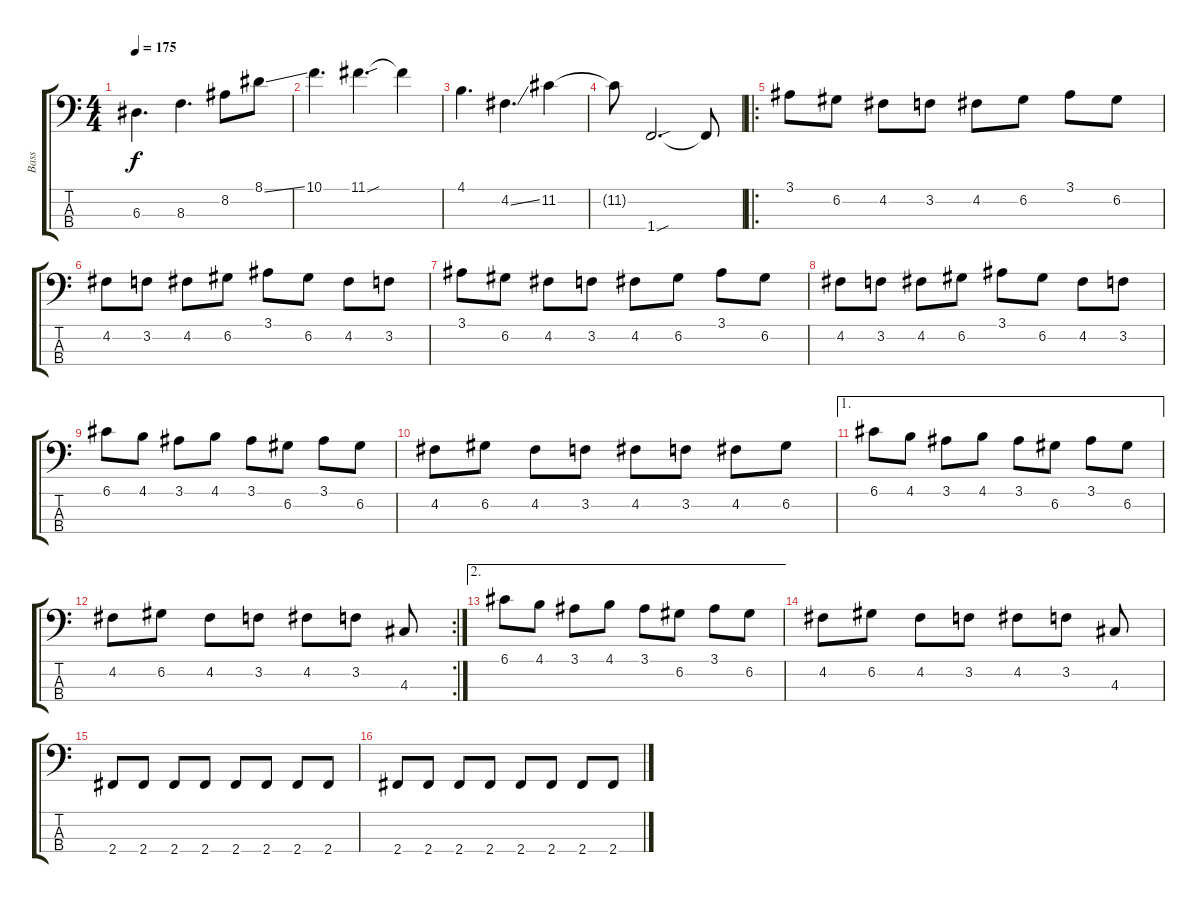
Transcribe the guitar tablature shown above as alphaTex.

\track ("Bass" "Bass") {instrument electricbasspick}
\staff {score tabs}
\tuning (G2 D2 A1 E1) {hide}
\ts (4 4)
\tempo 175
\clef f4
\ks c
6.3.4{d dy f} 8.3.4{d} 8.2.8 8.1{ss}.8 |
10.1.4{d} 11.1{sou}.4{d} 11.1{t}.4 |
4.1.4{d} 4.2{ss}.4{d} 11.2.4 |
11.2{t}.8 1.4{sou}.2{d} 1.4{t}.8 |
\ro
3.1.8 6.2.8 4.2.8 3.2.8 4.2.8 6.2.8 3.1.8 6.2.8 |
4.2.8 3.2.8 4.2.8 6.2.8 3.1.8 6.2.8 4.2.8 3.2.8 |
3.1.8 6.2.8 4.2.8 3.2.8 4.2.8 6.2.8 3.1.8 6.2.8 |
4.2.8 3.2.8 4.2.8 6.2.8 3.1.8 6.2.8 4.2.8 3.2.8 |
6.1.8 4.1.8 3.1.8 4.1.8 3.1.8 6.2.8 3.1.8 6.2.8 |
4.2.8 6.2.8 4.2.8 3.2.8 4.2.8 3.2.8 4.2.8 6.2.8 |
\ae 1
6.1.8 4.1.8 3.1.8 4.1.8 3.1.8 6.2.8 3.1.8 6.2.8 |
\rc 2
4.2.8 6.2.8 4.2.8 3.2.8 4.2.8 3.2.8 4.3.8 |
\ae 2
6.1.8 4.1.8 3.1.8 4.1.8 3.1.8 6.2.8 3.1.8 6.2.8 |
4.2.8 6.2.8 4.2.8 3.2.8 4.2.8 3.2.8 4.3.8 |
2.4.8 2.4.8 2.4.8 2.4.8 2.4.8 2.4.8 2.4.8 2.4.8 |
2.4.8 2.4.8 2.4.8 2.4.8 2.4.8 2.4.8 2.4.8 2.4.8
